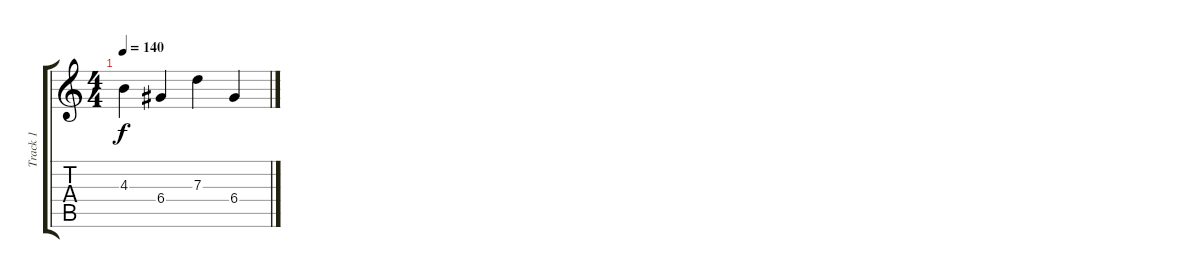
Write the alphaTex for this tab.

\track ("Track 1" "Track 1") {instrument electricguitarjazz}
\staff {score tabs}
\tuning (E4 B3 G3 D3 A2 E2) {hide}
\ts (4 4)
\tempo 140
\clef g2
\ks c
4.3{t}.4{dy f} 6.4.4 7.3.4 6.4.4
